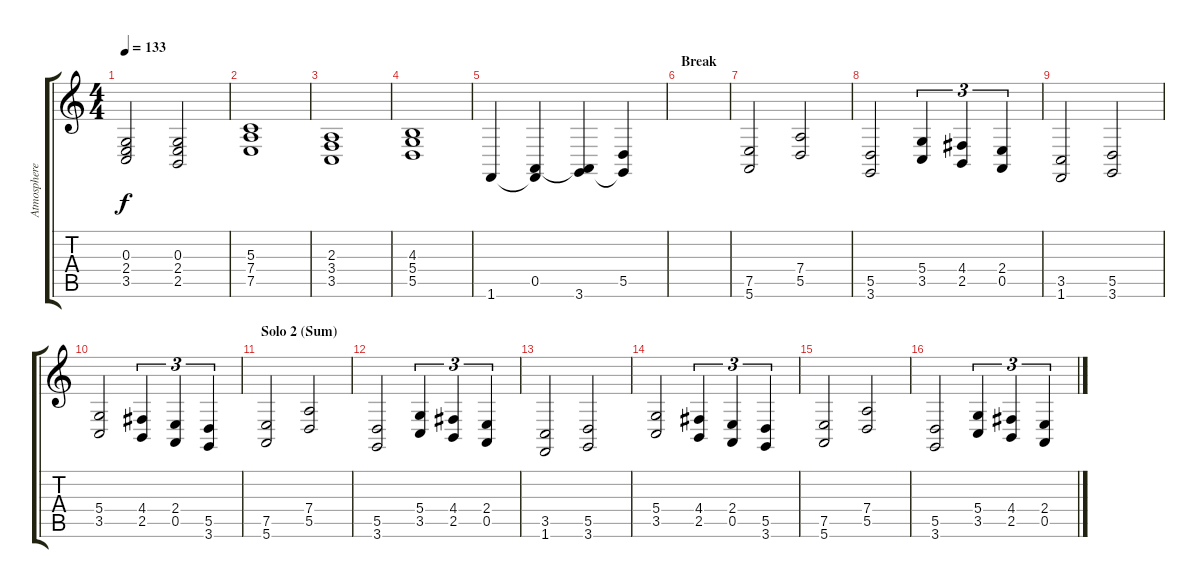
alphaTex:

\track ("Atmosphere 1" "Atmosphere") {instrument pad5bowed}
\staff {score tabs}
\tuning (E4 B3 G3 D3 A2 E2) {hide}
\ts (4 4)
\tempo 133
\clef g2
\ks c
(0.3 2.4 3.5).2{dy f} (0.3 2.4 2.5).2 |
(5.3 7.4 7.5).1 |
(2.3 3.4 3.5).1 |
(4.3 5.4 5.5).1 |
1.6.4 (0.5 1.6{t}).4 (0.5{t} 3.6).4 (5.5 3.6{t}).4 |
\section ("" "Break")
|
(7.5 5.6).2 (7.4 5.5).2 |
(5.5 3.6).2 (5.4 3.5).4{tu (3 2)} (4.4 2.5).4{tu (3 2)} (2.4 0.5).4{tu (3 2)} |
(3.5 1.6).2 (5.5 3.6).2 |
(5.4 3.5).2 (4.4 2.5).4{tu (3 2)} (2.4 0.5).4{tu (3 2)} (5.5 3.6).4{tu (3 2)} |
\section ("" "Solo 2 (Sum)")
(7.5 5.6).2 (7.4 5.5).2 |
(5.5 3.6).2 (5.4 3.5).4{tu (3 2)} (4.4 2.5).4{tu (3 2)} (2.4 0.5).4{tu (3 2)} |
(3.5 1.6).2 (5.5 3.6).2 |
(5.4 3.5).2 (4.4 2.5).4{tu (3 2)} (2.4 0.5).4{tu (3 2)} (5.5 3.6).4{tu (3 2)} |
(7.5 5.6).2 (7.4 5.5).2 |
(5.5 3.6).2 (5.4 3.5).4{tu (3 2)} (4.4 2.5).4{tu (3 2)} (2.4 0.5).4{tu (3 2)}
